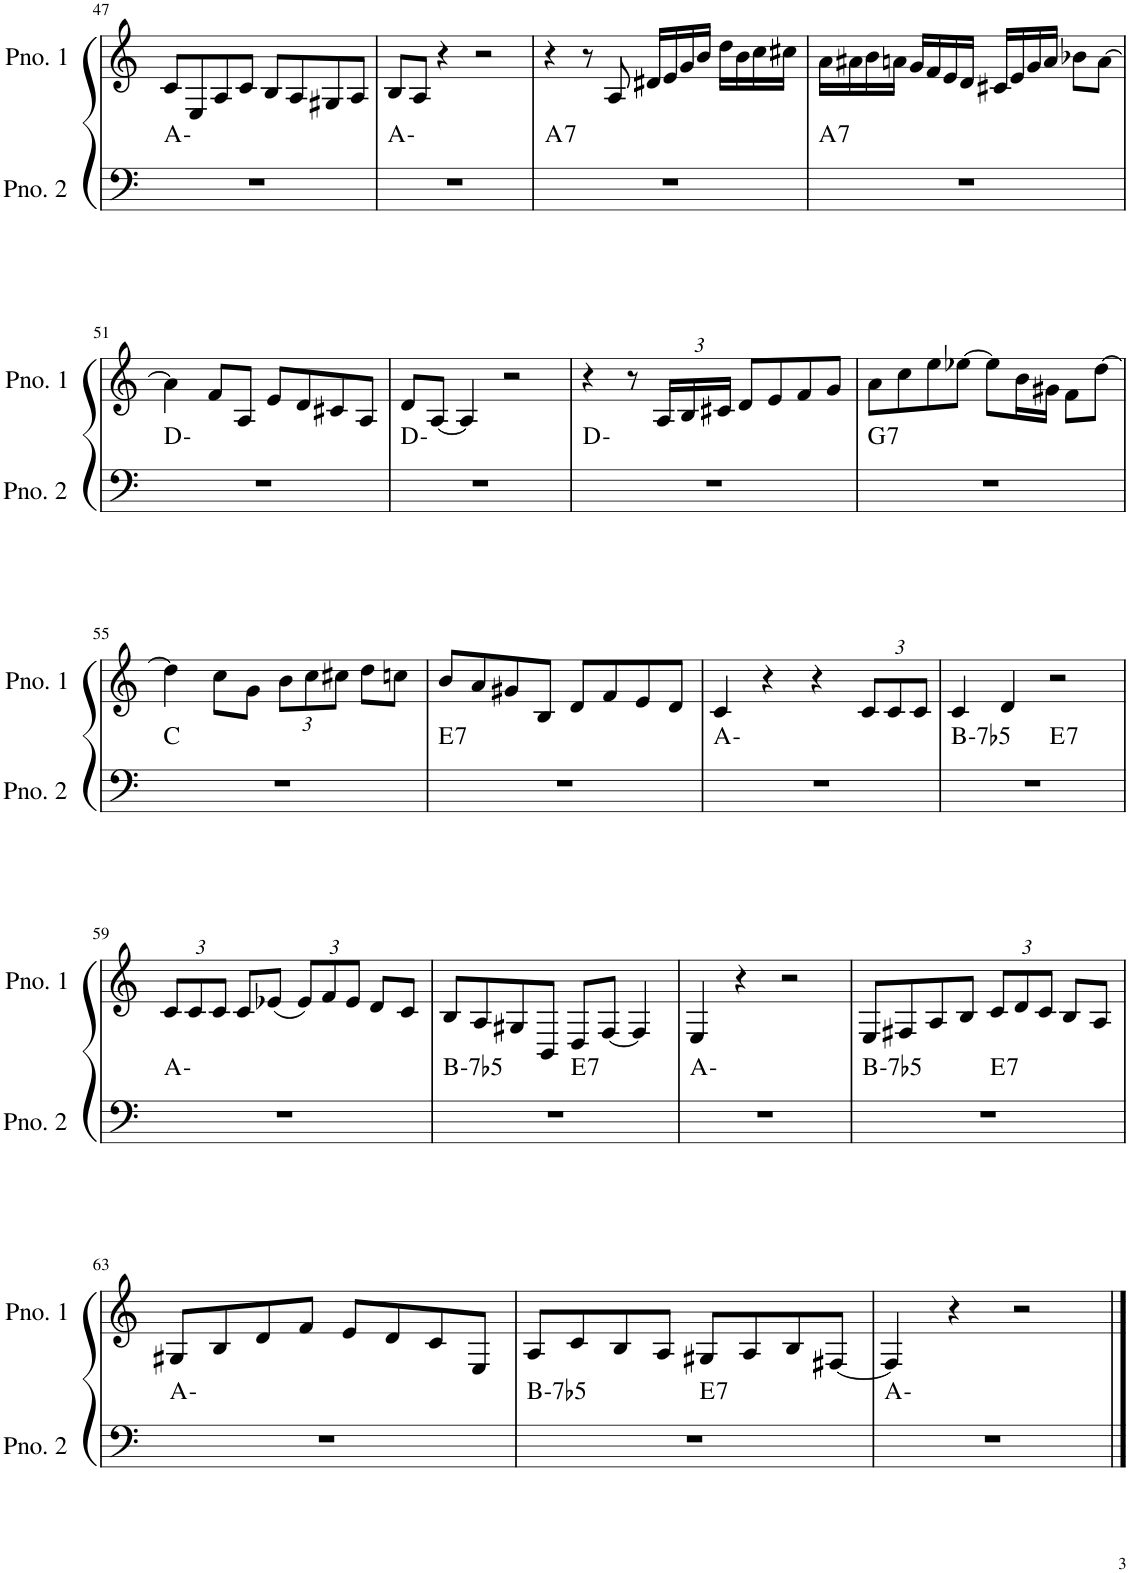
**kern	**harte	**kern
*part2	*part2	*part1
*staff2	*	*staff1
*I"ピアノ 2	*	*I"ピアノ 1
!!LO:PB:g=z
*clefF4	*	*clefG2
*k[]	*	*k[]
*M4/4	*	*M4/4
=47	=47	=47
1r	A:min	8c/L
.	.	8E/
.	.	8A/
.	.	8c/J
.	.	8B/L
.	.	8A/
.	.	8G#X/
.	.	8A/J
=48	=48	=48
1r	A:min	8B/L
.	.	8A/J
.	.	4r
.	.	2r
=49	=49	=49
!	!LO:H:kt=7	!
1r	A:7	4r
.	.	8r
.	.	8A/
.	.	16d#X/LL
.	.	16e/
.	.	16g/
.	.	16b/JJ
.	.	16dd\LL
.	.	16b\
.	.	16cc\
.	.	16cc#X\JJ
=50	=50	=50
!	!LO:H:kt=7	!
1r	A:7	16a\LL
.	.	16a#X\
.	.	16b\
.	.	16an\JJ
.	.	16g/LL
.	.	16f/
.	.	16e/
.	.	16d/JJ
.	.	16c#X/LL
.	.	16e/
.	.	16g/
.	.	16a/JJ
.	.	8b-X\L
.	.	[8a\J
!!LO:LB:g=z
=51	=51	=51
1r	D:min	4a\]
.	.	8f/L
.	.	8A/J
.	.	8e/L
.	.	8d/
.	.	8c#X/
.	.	8A/J
=52	=52	=52
1r	D:min	8d/L
.	.	[8A/J
.	.	4A/]
.	.	2r
=53	=53	=53
1r	D:min	4r
.	.	8r
*	*	*Xbrackettup
.	.	24A/LL
.	.	24B/
.	.	24c#X/JJ
.	.	8d/L
.	.	8e/
.	.	8f/
.	.	8g/J
=54	=54	=54
!	!LO:H:kt=7	!
1r	G:7	8a\L
.	.	8cc\
.	.	8ee\
.	.	[8ee-X\J
.	.	8ee-\L]
.	.	16b\L
.	.	16g#X\JJ
.	.	8f\L
.	.	[8dd\J
!!LO:LB:g=z
=55	=55	=55
1r	C:maj	4dd\]
.	.	8cc\L
.	.	8g\J
.	.	12b\L
.	.	12cc\
.	.	12cc#X\J
.	.	8dd\L
.	.	8ccn\J
=56	=56	=56
!	!LO:H:kt=7	!
1r	E:7	8b/L
.	.	8a/
.	.	8g#X/
.	.	8B/J
.	.	8d/L
.	.	8f/
.	.	8e/
.	.	8d/J
=57	=57	=57
1r	A:min	4c/
.	.	4r
.	.	4r
.	.	12c/L
.	.	12c/
.	.	12c/J
=58	=58	=58
!	!LO:H:kt=-7b5	!
*^	*	*
1r	2ryy	B:hdim7	4c/
.	.	.	4d/
!	!	!LO:H:kt=7	!
.	2ryy	E:7	2r
*v	*v	*	*
!!LO:LB:g=z
=59	=59	=59
1r	A:min	12c/L
.	.	12c/
.	.	12c/J
.	.	8c/L
.	.	(8e-X/J
.	.	12e-/L)
.	.	12f/
.	.	12e-/J
.	.	8d/L
.	.	8c/J
=60	=60	=60
!	!LO:H:kt=-7b5	!
*^	*	*
1r	2ryy	B:hdim7	8B/L
.	.	.	8A/
.	.	.	8G#X/
.	.	.	8BB/J
!	!	!LO:H:kt=7	!
.	2ryy	E:7	8D/L
.	.	.	[8F/J
.	.	.	4F/]
*v	*v	*	*
=61	=61	=61
1r	A:min	4E/
.	.	4r
.	.	2r
=62	=62	=62
!	!LO:H:kt=-7b5	!
*^	*	*
1r	2ryy	B:hdim7	8E/L
.	.	.	8F#X/
.	.	.	8A/
.	.	.	8B/J
!	!	!LO:H:kt=7	!
.	2ryy	E:7	12c/L
.	.	.	12d/
.	.	.	12c/J
.	.	.	8B/L
.	.	.	8A/J
*v	*v	*	*
!!LO:LB:g=z
=63	=63	=63
1r	A:min	8G#X/L
.	.	8B/
.	.	8d/
.	.	8f/J
.	.	8e/L
.	.	8d/
.	.	8c/
.	.	8E/J
=64	=64	=64
!	!LO:H:kt=-7b5	!
*^	*	*
1r	2ryy	B:hdim7	8A/L
.	.	.	8c/
.	.	.	8B/
.	.	.	8A/J
!	!	!LO:H:kt=7	!
.	2ryy	E:7	8G#X/L
.	.	.	8A/
.	.	.	8B/
.	.	.	[8F#X/J
*v	*v	*	*
=65	=65	=65
1r	A:min	4F#/]
.	.	4r
.	.	2r
==	==	==
*-	*-	*-
